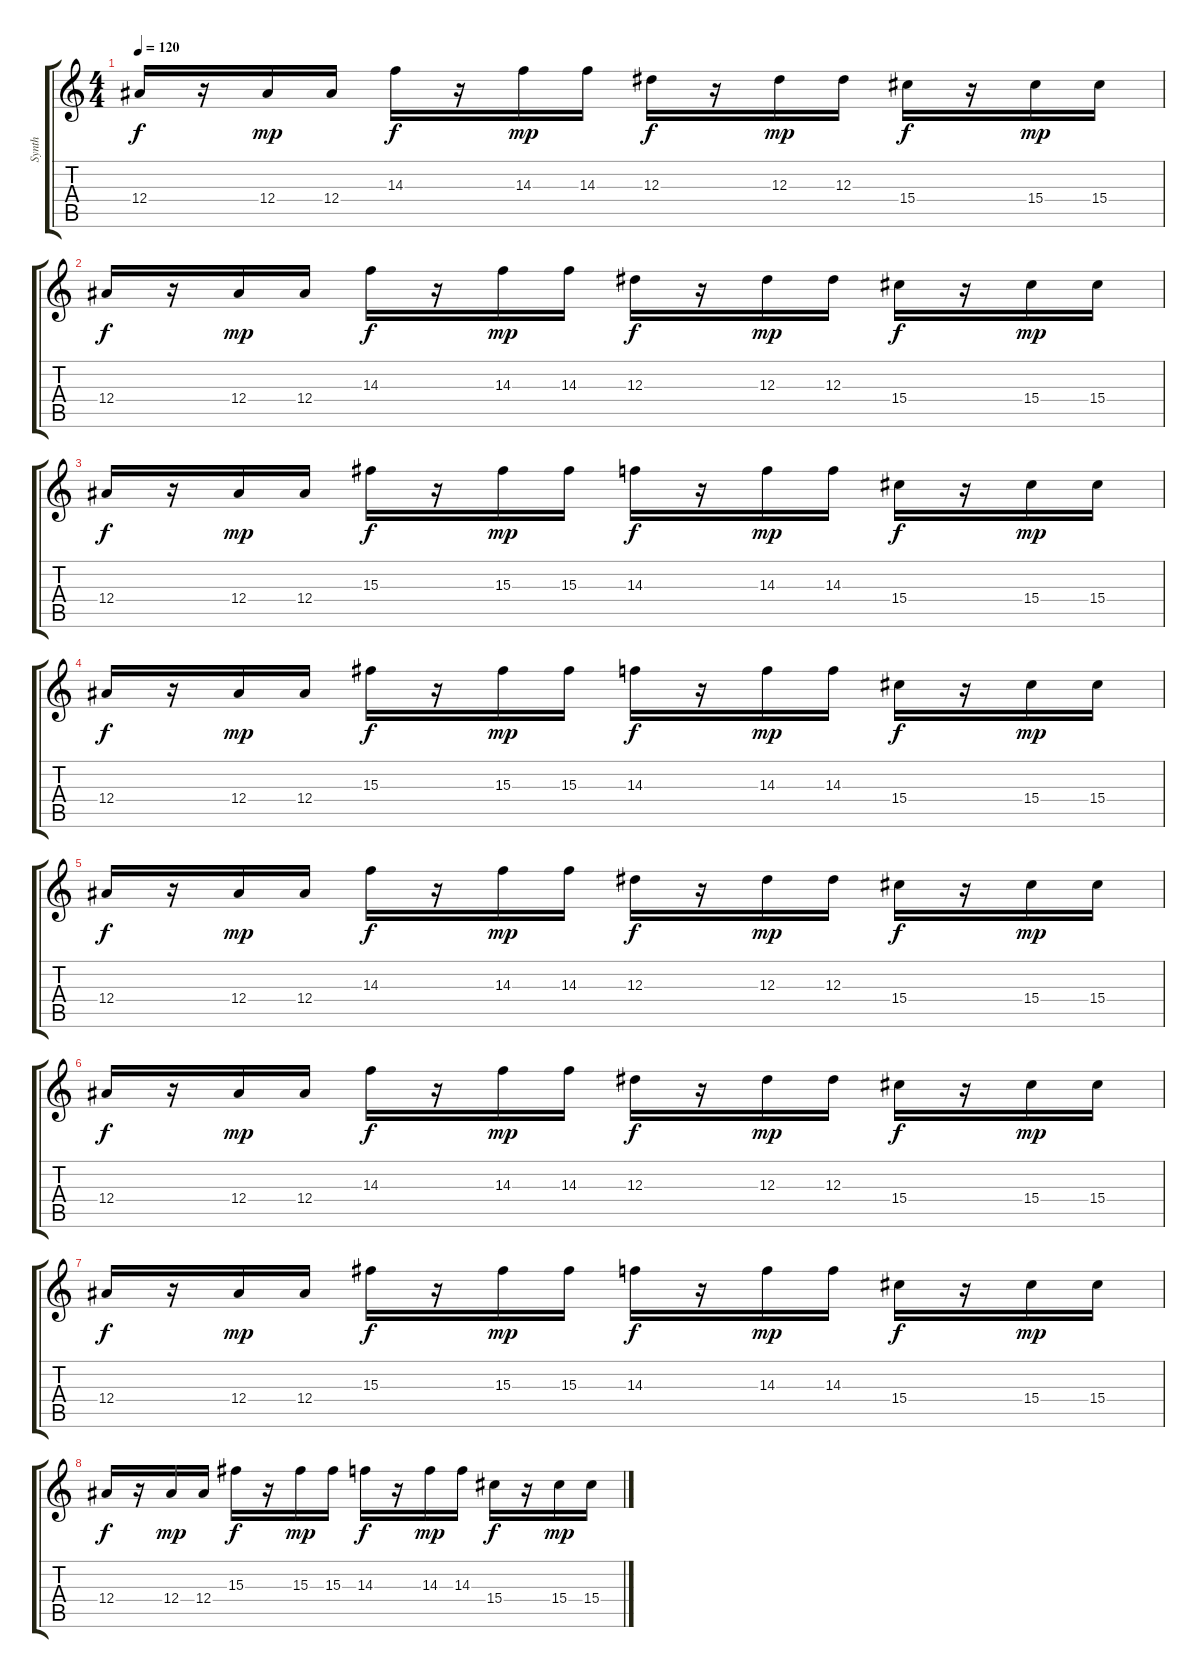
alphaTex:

\track ("Synth" "Synth") {instrument pad8sweep}
\staff {score tabs}
\tuning (C5 G4 Eb4 Bb3 F3 Bb2) {hide}
\ts (4 4)
\tempo 120
\clef g2
\ks c
12.4.16{dy f} r.16 12.4.16{dy mp} 12.4.16 14.3.16{dy f} r.16 14.3.16{dy mp} 14.3.16 12.3.16{dy f} r.16 12.3.16{dy mp} 12.3.16 15.4.16{dy f} r.16 15.4.16{dy mp} 15.4.16 |
12.4.16{dy f} r.16 12.4.16{dy mp} 12.4.16 14.3.16{dy f} r.16 14.3.16{dy mp} 14.3.16 12.3.16{dy f} r.16 12.3.16{dy mp} 12.3.16 15.4.16{dy f} r.16 15.4.16{dy mp} 15.4.16 |
12.4.16{dy f} r.16 12.4.16{dy mp} 12.4.16 15.3.16{dy f} r.16 15.3.16{dy mp} 15.3.16 14.3.16{dy f} r.16 14.3.16{dy mp} 14.3.16 15.4.16{dy f} r.16 15.4.16{dy mp} 15.4.16 |
12.4.16{dy f} r.16 12.4.16{dy mp} 12.4.16 15.3.16{dy f} r.16 15.3.16{dy mp} 15.3.16 14.3.16{dy f} r.16 14.3.16{dy mp} 14.3.16 15.4.16{dy f} r.16 15.4.16{dy mp} 15.4.16 |
12.4.16{dy f} r.16 12.4.16{dy mp} 12.4.16 14.3.16{dy f} r.16 14.3.16{dy mp} 14.3.16 12.3.16{dy f} r.16 12.3.16{dy mp} 12.3.16 15.4.16{dy f} r.16 15.4.16{dy mp} 15.4.16 |
12.4.16{dy f} r.16 12.4.16{dy mp} 12.4.16 14.3.16{dy f} r.16 14.3.16{dy mp} 14.3.16 12.3.16{dy f} r.16 12.3.16{dy mp} 12.3.16 15.4.16{dy f} r.16 15.4.16{dy mp} 15.4.16 |
12.4.16{dy f} r.16 12.4.16{dy mp} 12.4.16 15.3.16{dy f} r.16 15.3.16{dy mp} 15.3.16 14.3.16{dy f} r.16 14.3.16{dy mp} 14.3.16 15.4.16{dy f} r.16 15.4.16{dy mp} 15.4.16 |
12.4.16{dy f} r.16 12.4.16{dy mp} 12.4.16 15.3.16{dy f} r.16 15.3.16{dy mp} 15.3.16 14.3.16{dy f} r.16 14.3.16{dy mp} 14.3.16 15.4.16{dy f} r.16 15.4.16{dy mp} 15.4.16
